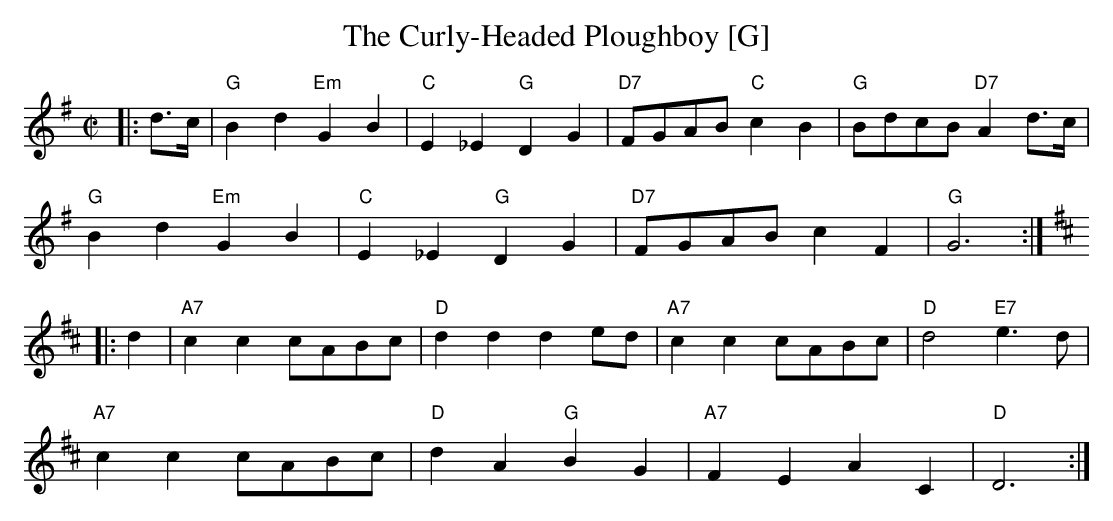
X:1
T:Curly-Headed Ploughboy [G], The
M:C|
K:G
|:d>c|"G"B2d2 "Em"G2B2|"C"E2_E2 "G"D2G2|"D7"FGAB "C"c2B2|"G"BdcB "D7"A2d>c|
"G"B2d2 "Em"G2B2|"C"E2_E2 "G"D2G2|"D7"FGAB c2F2|"G"G6:|
K:D
|:d2|"A7"c2c2 cABc|"D"d2d2 d2ed|"A7"c2c2 cABc|"D"d4 "E7"e3d|
"A7"c2c2 cABc|"D"d2A2 "G"B2G2|"A7"F2E2 A2C2|"D"D6:|
